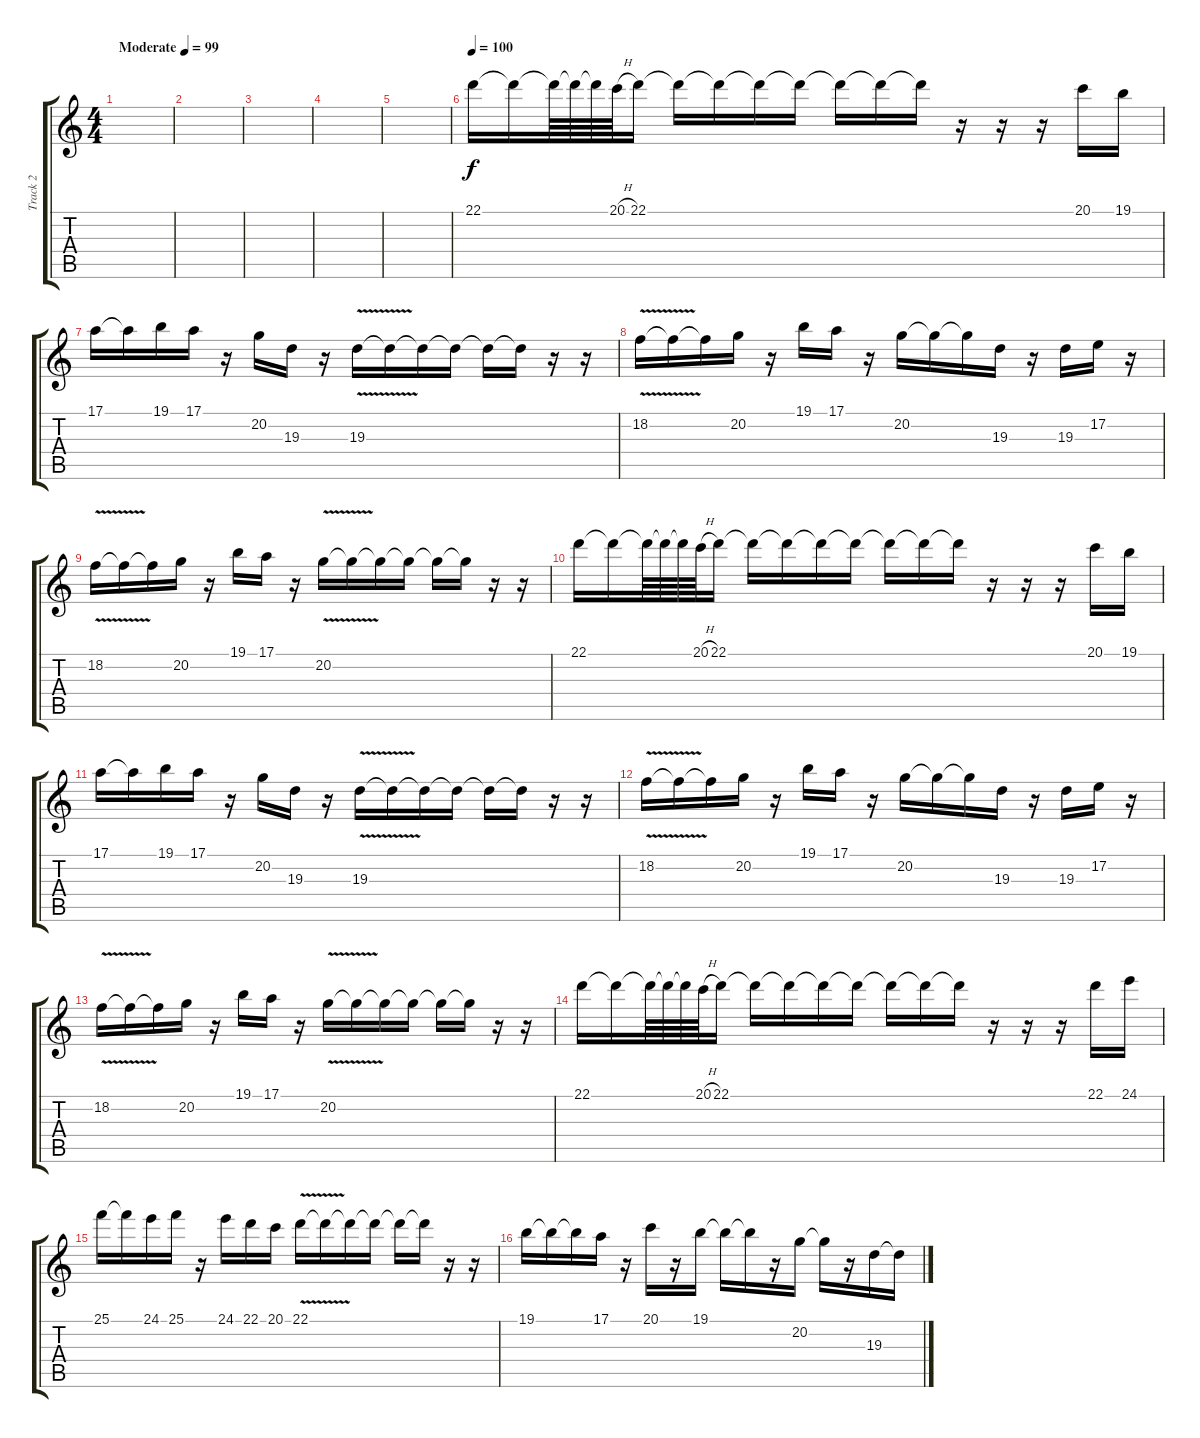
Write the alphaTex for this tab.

\track ("Track 2" "Track 2") {instrument flute}
\staff {score tabs}
\tuning (E4 B3 G3 D3 A2 E2) {hide}
\ts (4 4)
\tempo (99 "Moderate")
\clef g2
\ks c
|
|
|
|
|
\tempo 100
22.1.16 22.1{t}.16 22.1{t}.64 22.1{t}.64 22.1{t}.64 20.1{h}.64 22.1.16 22.1{t}.16 22.1{t}.16 22.1{t}.16 22.1{t}.16 22.1{t}.16 22.1{t}.16 22.1{t}.16 r.16 r.16 r.16 20.1.16 19.1.16 |
17.1.16 17.1{t}.16 19.1.16 17.1.16 r.16 20.2.16 19.3.16 r.16 19.3{v}.16 19.3{t}.16 19.3{t}.16 19.3{t}.16 19.3{t}.16 19.3{t}.16 r.16 r.16 |
18.2{v}.16 18.2{t}.16 18.2{t}.16 20.2.16 r.16 19.1.16 17.1.16 r.16 20.2.16 20.2{t}.16 20.2{t}.16 19.3.16 r.16 19.3.16 17.2.16 r.16 |
18.2{v}.16 18.2{t}.16 18.2{t}.16 20.2.16 r.16 19.1.16 17.1.16 r.16 20.2{v}.16 20.2{t}.16 20.2{t}.16 20.2{t}.16 20.2{t}.16 20.2{t}.16 r.16 r.16 |
22.1.16 22.1{t}.16 22.1{t}.64 22.1{t}.64 22.1{t}.64 20.1{h}.64 22.1.16 22.1{t}.16 22.1{t}.16 22.1{t}.16 22.1{t}.16 22.1{t}.16 22.1{t}.16 22.1{t}.16 r.16 r.16 r.16 20.1.16 19.1.16 |
17.1.16 17.1{t}.16 19.1.16 17.1.16 r.16 20.2.16 19.3.16 r.16 19.3{v}.16 19.3{t}.16 19.3{t}.16 19.3{t}.16 19.3{t}.16 19.3{t}.16 r.16 r.16 |
18.2{v}.16 18.2{t}.16 18.2{t}.16 20.2.16 r.16 19.1.16 17.1.16 r.16 20.2.16 20.2{t}.16 20.2{t}.16 19.3.16 r.16 19.3.16 17.2.16 r.16 |
18.2{v}.16 18.2{t}.16 18.2{t}.16 20.2.16 r.16 19.1.16 17.1.16 r.16 20.2{v}.16 20.2{t}.16 20.2{t}.16 20.2{t}.16 20.2{t}.16 20.2{t}.16 r.16 r.16 |
22.1.16 22.1{t}.16 22.1{t}.64 22.1{t}.64 22.1{t}.64 20.1{h}.64 22.1.16 22.1{t}.16 22.1{t}.16 22.1{t}.16 22.1{t}.16 22.1{t}.16 22.1{t}.16 22.1{t}.16 r.16 r.16 r.16 22.1.16 24.1.16 |
25.1.16 25.1{t}.16 24.1.16 25.1.16 r.16 24.1.16 22.1.16 20.1.16 22.1{v}.16 22.1{t}.16 22.1{t}.16 22.1{t}.16 22.1{t}.16 22.1{t}.16 r.16 r.16 |
19.1.16 19.1{t}.16 19.1{t}.16 17.1.16 r.16 20.1.16 r.16 19.1.16 19.1{t}.16 19.1{t}.16 r.16 20.2.16 20.2{t}.16 r.16 19.3.16 19.3{t}.16
